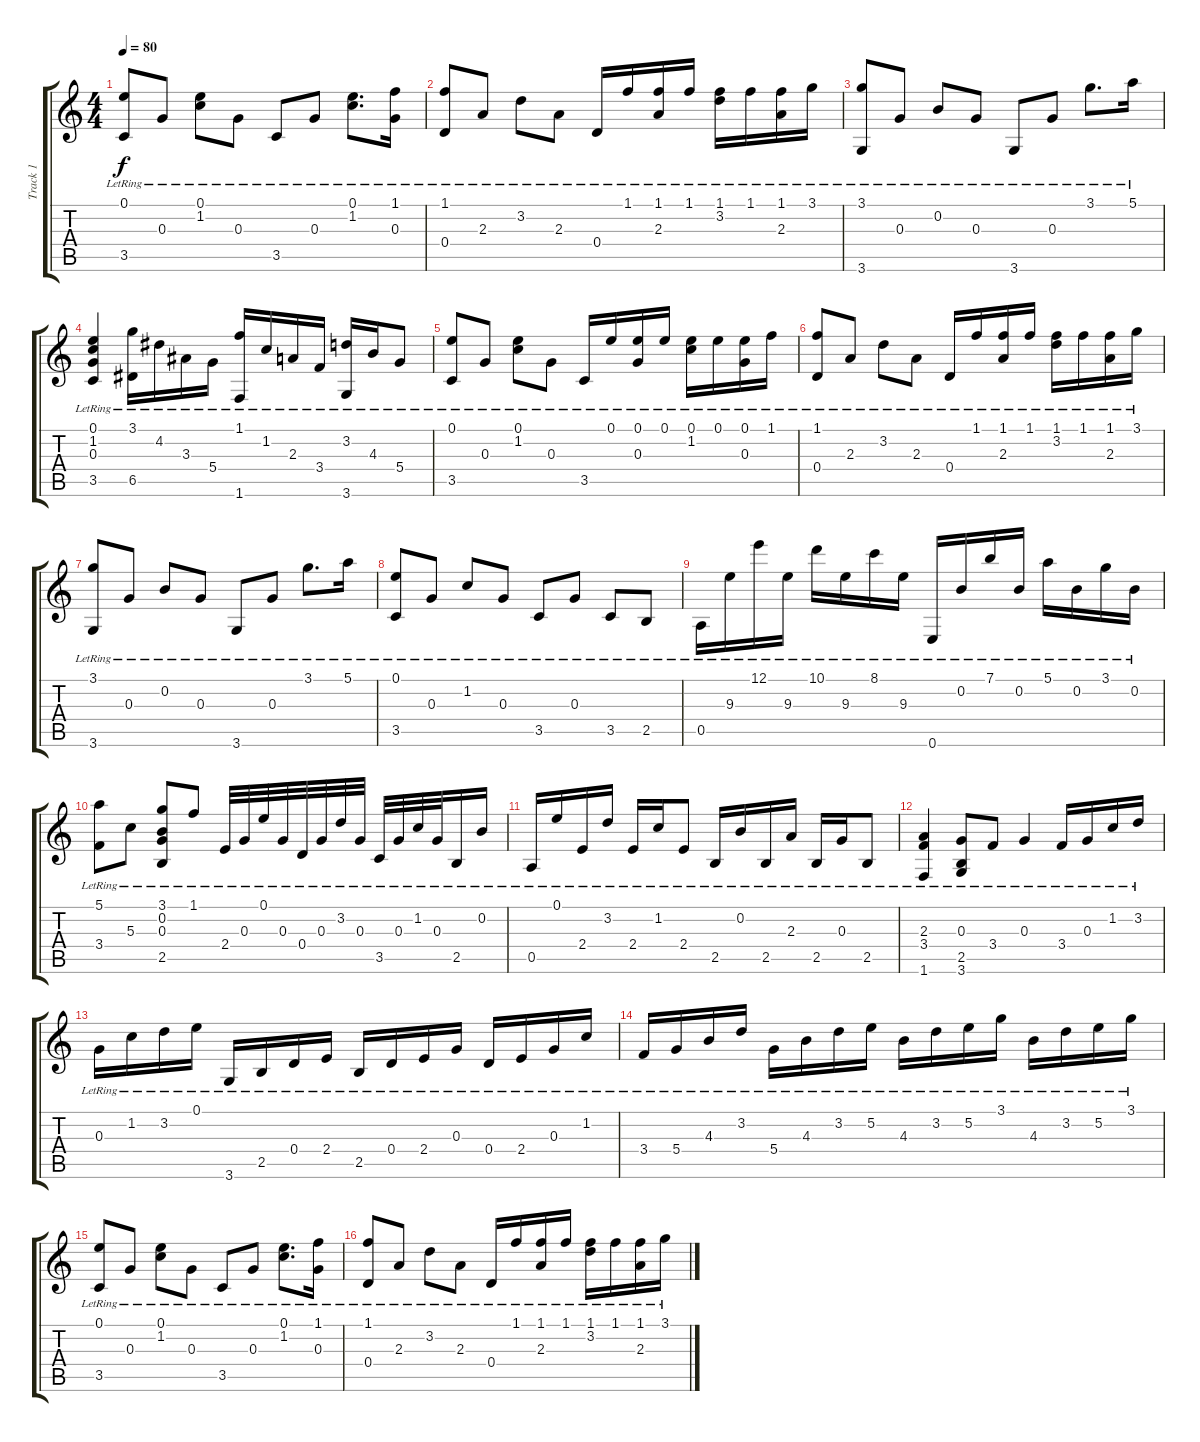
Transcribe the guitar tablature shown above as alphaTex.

\track ("Track 1" "Track 1") {instrument acousticguitarsteel}
\staff {score tabs}
\tuning (E4 B3 G3 D3 A2 E2) {hide}
\ts (4 4)
\tempo 80
\clef g2
\ks c
(0.1{lr} 3.5).8{dy f} 0.3{lr}.8 (0.1 1.2{lr}).8 0.3{lr}.8 3.5{lr}.8 0.3{lr}.8 (0.1{lr} 1.2).8{d} (1.1{lr} 0.3).16 |
(1.1{lr} 0.4{lr}).8 2.3{lr}.8 3.2{lr}.8 2.3{lr}.8 0.4{lr}.16 1.1{lr}.16 (1.1{lr} 2.3{lr}).16 1.1{lr}.16 (1.1{lr} 3.2{lr}).16 1.1{lr}.16 (1.1{lr} 2.3{lr}).16 3.1{lr}.16 |
(3.1{lr} 3.6{lr}).8 0.3{lr}.8 0.2{lr}.8 0.3{lr}.8 3.6{lr}.8 0.3{lr}.8 3.1{lr}.8{d} 5.1{lr}.16 |
(0.1{lr} 1.2{lr} 0.3{lr} 3.5{lr}).4 (3.1{lr} 6.5{lr}).16 4.2{lr}.16 3.3{lr}.16 5.4{lr}.16 (1.1{lr} 1.6{lr}).16 1.2{lr}.16 2.3{lr}.16 3.4{lr}.16 (3.2{lr} 3.6{lr}).16 4.3{lr}.16 5.4{lr}.8 |
(0.1{lr} 3.5{lr}).8 0.3{lr}.8 (0.1{lr} 1.2{lr}).8 0.3{lr}.8 3.5{lr}.16 0.1{lr}.16 (0.1{lr} 0.3{lr}).16 0.1{lr}.16 (0.1{lr} 1.2{lr}).16 0.1{lr}.16 (0.1{lr} 0.3{lr}).16 1.1{lr}.16 |
(1.1{lr} 0.4{lr}).8 2.3{lr}.8 3.2{lr}.8 2.3{lr}.8 0.4{lr}.16 1.1{lr}.16 (1.1{lr} 2.3{lr}).16 1.1{lr}.16 (1.1{lr} 3.2{lr}).16 1.1{lr}.16 (1.1{lr} 2.3{lr}).16 3.1{lr}.16 |
(3.1{lr} 3.6{lr}).8 0.3{lr}.8 0.2{lr}.8 0.3{lr}.8 3.6{lr}.8 0.3{lr}.8 3.1{lr}.8{d} 5.1{lr}.16 |
(0.1{lr} 3.5{lr}).8 0.3{lr}.8 1.2{lr}.8 0.3{lr}.8 3.5{lr}.8 0.3{lr}.8 3.5{lr}.8 2.5{lr}.8 |
0.5{lr}.16 9.3{lr}.16 12.1{lr}.16 9.3{lr}.16 10.1{lr}.16 9.3{lr}.16 8.1{lr}.16 9.3{lr}.16 0.6{lr}.16 0.2{lr}.16 7.1{lr}.16 0.2{lr}.16 5.1{lr}.16 0.2{lr}.16 3.1{lr}.16 0.2{lr}.16 |
(5.1{lr} 3.4{lr}).8 5.3{lr}.8 (3.1{lr} 0.2{lr} 0.3{lr} 2.5{lr}).8 1.1{lr}.8 2.4{lr}.32 0.3{lr}.32 0.1{lr}.32 0.3{lr}.32 0.4{lr}.32 0.3{lr}.32 3.2{lr}.32 0.3{lr}.32 3.5{lr}.32 0.3{lr}.32 1.2{lr}.32 0.3{lr}.32 2.5{lr}.16 0.2{lr}.16 |
0.5{lr}.16 0.1{lr}.16 2.4{lr}.16 3.2{lr}.16 2.4{lr}.16 1.2{lr}.16 2.4{lr}.8 2.5{lr}.16 0.2{lr}.16 2.5{lr}.16 2.3{lr}.16 2.5{lr}.16 0.3{lr}.16 2.5{lr}.8 |
(2.3{lr} 3.4{lr} 1.6{lr}).4 (0.3{lr} 2.5{lr} 3.6{lr}).8 3.4{lr}.8 0.3{lr}.4 3.4{lr}.16 0.3{lr}.16 1.2{lr}.16 3.2{lr}.16 |
0.3{lr}.16 1.2{lr}.16 3.2{lr}.16 0.1{lr}.16 3.6{lr}.16 2.5{lr}.16 0.4{lr}.16 2.4{lr}.16 2.5{lr}.16 0.4{lr}.16 2.4{lr}.16 0.3{lr}.16 0.4{lr}.16 2.4{lr}.16 0.3{lr}.16 1.2{lr}.16 |
3.4{lr}.16 5.4{lr}.16 4.3{lr}.16 3.2{lr}.16 5.4{lr}.16 4.3{lr}.16 3.2{lr}.16 5.2{lr}.16 4.3{lr}.16 3.2{lr}.16 5.2{lr}.16 3.1{lr}.16 4.3{lr}.16 3.2{lr}.16 5.2{lr}.16 3.1{lr}.16 |
(0.1{lr} 3.5{lr}).8 0.3{lr}.8 (0.1 1.2{lr}).8 0.3{lr}.8 3.5{lr}.8 0.3{lr}.8 (0.1{lr} 1.2{lr}).8{d} (1.1{lr} 0.3{lr}).16 |
(1.1{lr} 0.4{lr}).8 2.3{lr}.8 3.2{lr}.8 2.3{lr}.8 0.4{lr}.16 1.1{lr}.16 (1.1{lr} 2.3{lr}).16 1.1{lr}.16 (1.1{lr} 3.2{lr}).16 1.1{lr}.16 (1.1{lr} 2.3{lr}).16 3.1{lr}.16
